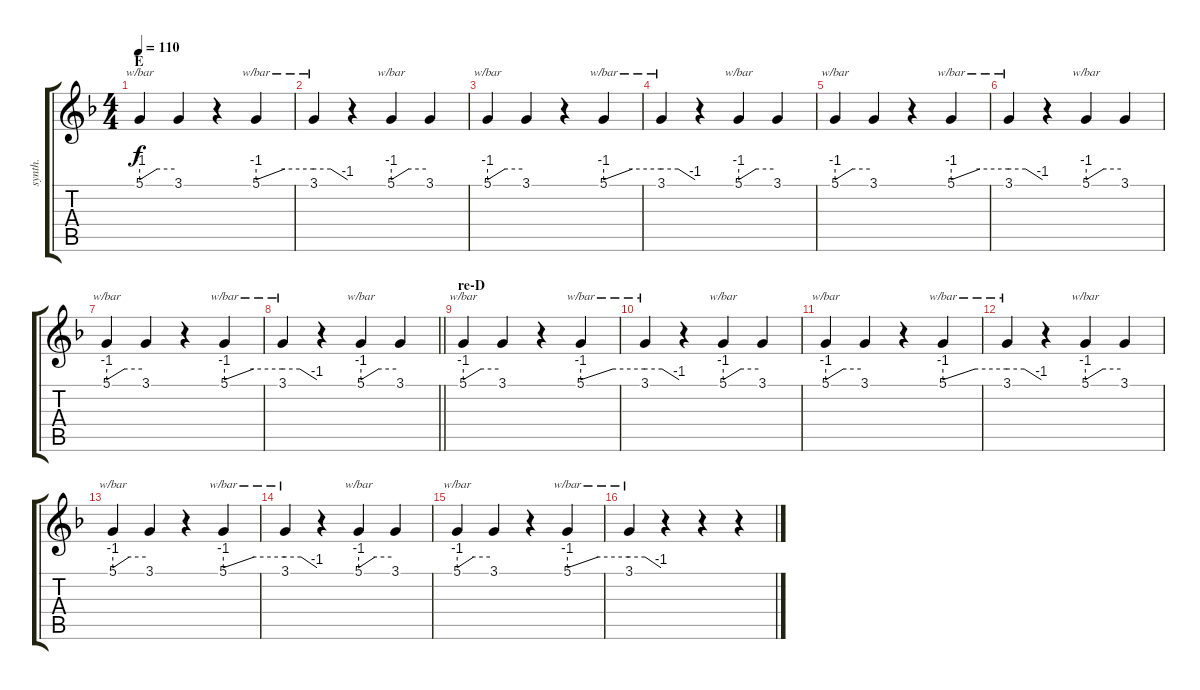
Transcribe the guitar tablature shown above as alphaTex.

\track ("synth." "synth.") {instrument choiraahs}
\staff {score tabs}
\tuning (E4 B3 G3 D3 A2 E2) {hide}
\ts (4 4)
\section ("" "E")
\tempo 110
\clef g2
\ks dminor
5.1.4{tbe (custom default 0 -4 30 0 60 0) dy f volume 8 balance 16 instrument choiraahs} 3.1.4 r.4 5.1.4{tbe (custom default 0 -4 30 0 60 0) balance 0} |
3.1.4{tbe (custom default 0 0 30 0 60 -4)} r.4{volume 0} 5.1.4{tbe (custom default 0 -4 30 0 60 0) volume 8 balance 16} 3.1.4 |
5.1.4{tbe (custom default 0 -4 30 0 60 0) balance 0 instrument choiraahs} 3.1.4 r.4 5.1.4{tbe (custom default 0 -4 30 0 60 0) balance 16} |
3.1.4{tbe (custom default 0 0 30 0 60 -4)} r.4{volume 0} 5.1.4{tbe (custom default 0 -4 30 0 60 0) volume 8 balance 0} 3.1.4 |
5.1.4{tbe (custom default 0 -4 30 0 60 0) volume 8 balance 16 instrument choiraahs} 3.1.4 r.4 5.1.4{tbe (custom default 0 -4 30 0 60 0) balance 0} |
3.1.4{tbe (custom default 0 0 30 0 60 -4)} r.4{volume 0} 5.1.4{tbe (custom default 0 -4 30 0 60 0) volume 8 balance 16} 3.1.4 |
5.1.4{tbe (custom default 0 -4 30 0 60 0) balance 0 instrument choiraahs} 3.1.4 r.4 5.1.4{tbe (custom default 0 -4 30 0 60 0) balance 16} |
\barLineRight lightlight
3.1.4{tbe (custom default 0 0 30 0 60 -4)} r.4{volume 0} 5.1.4{tbe (custom default 0 -4 30 0 60 0) volume 8 balance 0} 3.1.4 |
\section ("" "re-D")
5.1.4{tbe (custom default 0 -4 30 0 60 0) volume 6 balance 16 instrument choiraahs} 3.1.4 r.4 5.1.4{tbe (custom default 0 -4 30 0 60 0) balance 0} |
3.1.4{tbe (custom default 0 0 30 0 60 -4)} r.4{volume 0} 5.1.4{tbe (custom default 0 -4 30 0 60 0) volume 6 balance 16} 3.1.4 |
5.1.4{tbe (custom default 0 -4 30 0 60 0) balance 0 instrument choiraahs} 3.1.4 r.4 5.1.4{tbe (custom default 0 -4 30 0 60 0) balance 16} |
3.1.4{tbe (custom default 0 0 30 0 60 -4)} r.4{volume 0} 5.1.4{tbe (custom default 0 -4 30 0 60 0) volume 6 balance 0} 3.1.4 |
5.1.4{tbe (custom default 0 -4 30 0 60 0) volume 6 balance 16 instrument choiraahs} 3.1.4 r.4 5.1.4{tbe (custom default 0 -4 30 0 60 0) balance 0} |
3.1.4{tbe (custom default 0 0 30 0 60 -4)} r.4{volume 0} 5.1.4{tbe (custom default 0 -4 30 0 60 0) volume 6 balance 16} 3.1.4 |
5.1.4{tbe (custom default 0 -4 30 0 60 0) balance 0 instrument choiraahs} 3.1.4 r.4 5.1.4{tbe (custom default 0 -4 30 0 60 0) balance 16} |
3.1.4{tbe (custom default 0 0 30 0 60 -4)} r.4{volume 0} r.4{volume 6 balance 0} r.4
